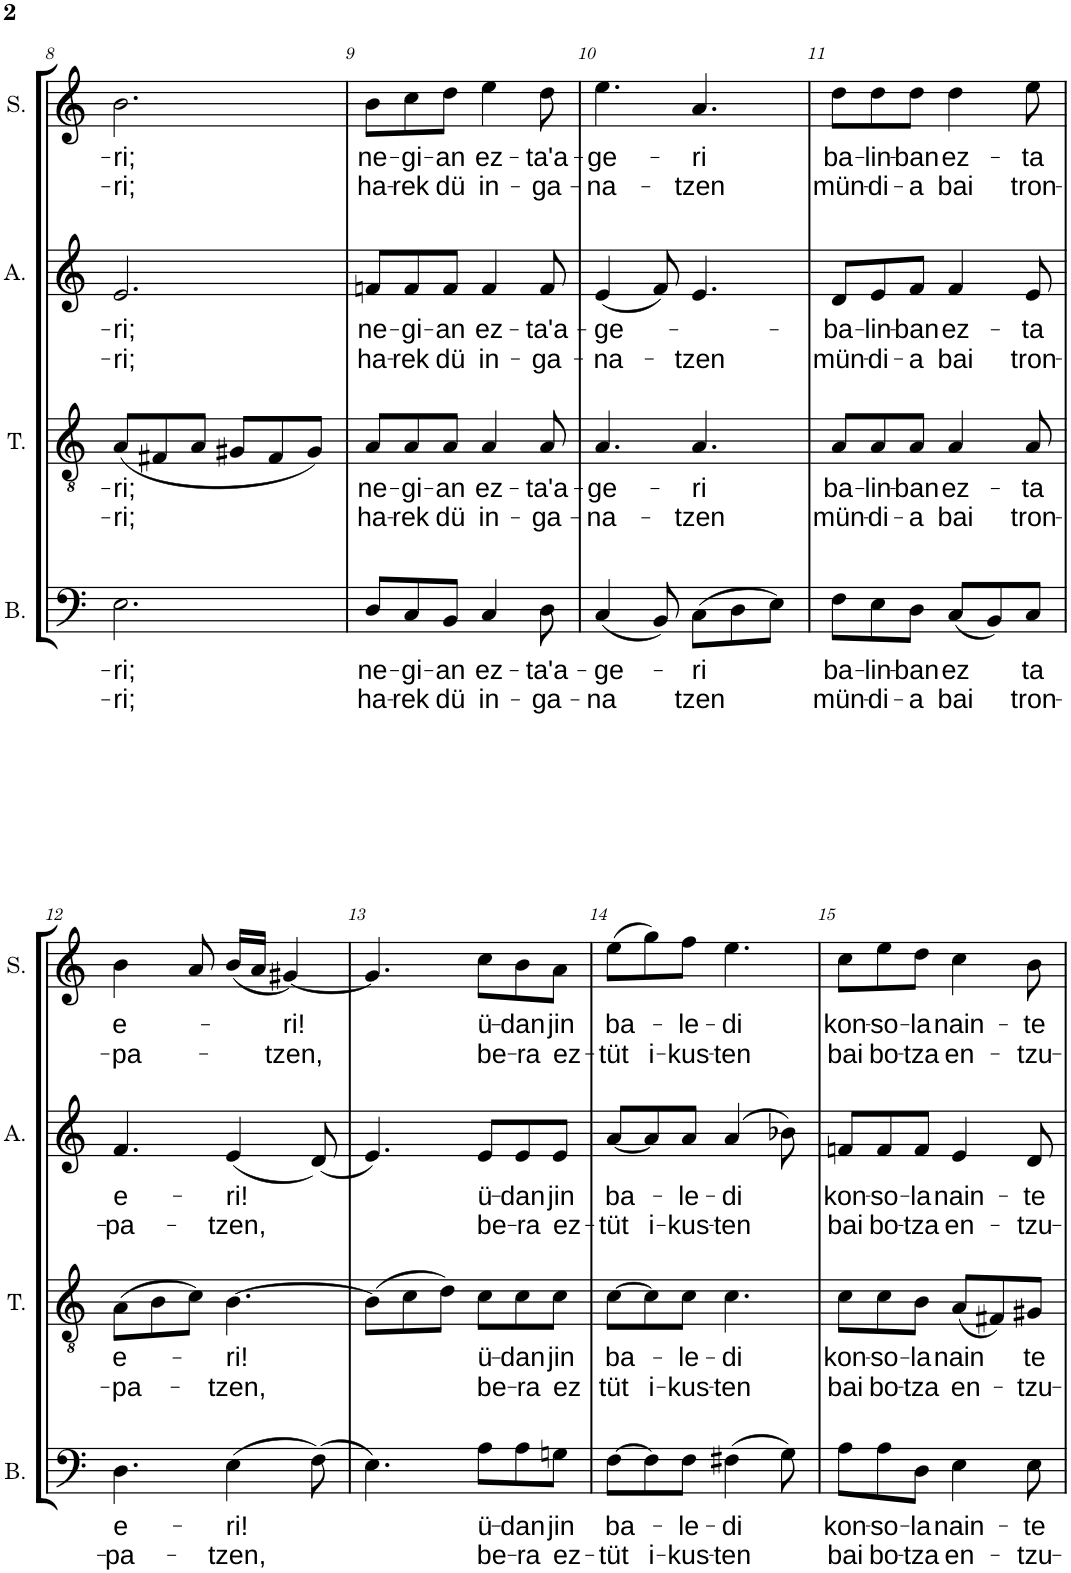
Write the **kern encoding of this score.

**kern	**text	**text	**kern	**text	**text	**kern	**text	**text	**kern	**text	**text
*part4	*part4	*part4	*part3	*part3	*part3	*part2	*part2	*part2	*part1	*part1	*part1
*staff4	*staff4	*staff4	*staff3	*staff3	*staff3	*staff2	*staff2	*staff2	*staff1	*staff1	*staff1
*I"Basse	*	*	*I"Ténor	*	*	*I"Alto	*	*	*I"Soprano	*	*
*I'B.	*	*	*I'T.	*	*	*I'A.	*	*	*I'S.	*	*
!!LO:PB:g=z
*clefF4	*	*	*clefGv2	*	*	*clefG2	*	*	*clefG2	*	*
*k[]	*	*	*k[]	*	*	*k[]	*	*	*k[]	*	*
*M6/8	*	*	*M6/8	*	*	*M6/8	*	*	*M6/8	*	*
=8	=8	=8	=8	=8	=8	=8	=8	=8	=8	=8	=8
!	!LO:LY:b	!LO:LY:b	!	!LO:LY:b	!LO:LY:b	!	!LO:LY:b	!LO:LY:b	!	!LO:LY:b	!LO:LY:b
2.E\	-ri;	-ri;	(8A/L	-ri;	-ri;	2.e/	-ri;	-ri;	2.b\	-ri;	-ri;
.	.	.	8F#X/	.	.	.	.	.	.	.	.
.	.	.	8A/J	.	.	.	.	.	.	.	.
.	.	.	8G#X/L	.	.	.	.	.	.	.	.
.	.	.	8F#/	.	.	.	.	.	.	.	.
.	.	.	8G#/J)	.	.	.	.	.	.	.	.
=9	=9	=9	=9	=9	=9	=9	=9	=9	=9	=9	=9
!	!LO:LY:b	!LO:LY:b	!	!LO:LY:b	!LO:LY:b	!	!LO:LY:b	!LO:LY:b	!	!LO:LY:b	!LO:LY:b
8D/L	ne-	ha-	8A/L	ne-	ha-	8fn/L	ne-	ha-	8b\L	ne-	ha-
!	!LO:LY:b	!LO:LY:b	!	!LO:LY:b	!LO:LY:b	!	!LO:LY:b	!LO:LY:b	!	!LO:LY:b	!LO:LY:b
8C/	-gi-	-rek	8A/	-gi-	-rek	8f/	-gi-	-rek	8cc\	-gi-	-rek
!	!LO:LY:b	!LO:LY:b	!	!LO:LY:b	!LO:LY:b	!	!LO:LY:b	!LO:LY:b	!	!LO:LY:b	!LO:LY:b
8BB/J	-an	dü	8A/J	-an	dü	8f/J	-an	dü	8dd\J	-an	dü
!	!LO:LY:b	!LO:LY:b	!	!LO:LY:b	!LO:LY:b	!	!LO:LY:b	!LO:LY:b	!	!LO:LY:b	!LO:LY:b
4C/	ez-	in-	4A/	ez-	in-	4f/	ez-	in-	4ee\	ez-	in-
!	!LO:LY:b	!LO:LY:b	!	!LO:LY:b	!LO:LY:b	!	!LO:LY:b	!LO:LY:b	!	!LO:LY:b	!LO:LY:b
8D\	-ta'a-	-ga-	8A/	-ta'a-	-ga-	8f/	-ta'a-	-ga-	8dd\	-ta'a-	-ga-
=10	=10	=10	=10	=10	=10	=10	=10	=10	=10	=10	=10
!	!LO:LY:b	!LO:LY:b	!	!LO:LY:b	!LO:LY:b	!	!LO:LY:b	!LO:LY:b	!	!LO:LY:b	!LO:LY:b
(4C/	-ge-	-na	4.A/	-ge-	-na-	(4e/	-ge-	-na-	4.ee\	-ge-	-na-
8BB/)	.	.	.	.	.	8f/)	.	.	.	.	.
!	!LO:LY:b	!LO:LY:b	!	!LO:LY:b	!LO:LY:b	!	!	!LO:LY:b	!	!LO:LY:b	!LO:LY:b
(8C\L	-ri	-tzen	4.A/	-ri	-tzen	4.e/	.	-tzen	4.a/	-ri	-tzen
8D\	.	.	.	.	.	.	.	.	.	.	.
8E\J)	.	.	.	.	.	.	.	.	.	.	.
=11	=11	=11	=11	=11	=11	=11	=11	=11	=11	=11	=11
!	!LO:LY:b	!LO:LY:b	!	!LO:LY:b	!LO:LY:b	!	!LO:LY:b	!LO:LY:b	!	!LO:LY:b	!LO:LY:b
8F\L	ba-	mün-	8A/L	ba-	mün-	8d/L	ba-	mün-	8dd\L	ba-	mün-
!	!LO:LY:b	!LO:LY:b	!	!LO:LY:b	!LO:LY:b	!	!LO:LY:b	!LO:LY:b	!	!LO:LY:b	!LO:LY:b
8E\	-lin-	-di-	8A/	-lin-	-di-	8e/	-lin-	-di-	8dd\	-lin-	-di-
!	!LO:LY:b	!LO:LY:b	!	!LO:LY:b	!LO:LY:b	!	!LO:LY:b	!LO:LY:b	!	!LO:LY:b	!LO:LY:b
8D\J	-ban	-a	8A/J	-ban	-a	8f/J	-ban	-a	8dd\J	-ban	-a
!	!LO:LY:b	!LO:LY:b	!	!LO:LY:b	!LO:LY:b	!	!LO:LY:b	!LO:LY:b	!	!LO:LY:b	!LO:LY:b
(8C/L	ez	bai	4A/	ez-	bai	4f/	ez-	bai	4dd\	ez-	bai
8BB/)	.	.	.	.	.	.	.	.	.	.	.
!	!LO:LY:b	!LO:LY:b	!	!LO:LY:b	!LO:LY:b	!	!LO:LY:b	!LO:LY:b	!	!LO:LY:b	!LO:LY:b
8C/J	-ta	tron-	8A/	-ta	tron-	8e/	-ta	tron-	8ee\	-ta	tron-
!!LO:LB:g=z
=12	=12	=12	=12	=12	=12	=12	=12	=12	=12	=12	=12
!	!LO:LY:b	!LO:LY:b	!	!LO:LY:b	!LO:LY:b	!	!LO:LY:b	!LO:LY:b	!	!LO:LY:b	!LO:LY:b
4.D\	e-	-pa-	(8A\L	e-	-pa-	4.f/	e-	-pa-	4b\	e-	-pa-
.	.	.	8B\	.	.	.	.	.	.	.	.
.	.	.	8c\J)	.	.	.	.	.	8a/	.	.
!	!LO:LY:b	!LO:LY:b	!	!LO:LY:b	!LO:LY:b	!	!LO:LY:b	!LO:LY:b	!	!	!
(4E\	-ri!	-tzen,	[4.B\	-ri!	-tzen,	(4e/	-ri!	-tzen,	(16b/LL	.	.
.	.	.	.	.	.	.	.	.	16a/JJ	.	.
!	!	!	!	!	!	!	!	!	!	!LO:LY:b	!LO:LY:b
.	.	.	.	.	.	.	.	.	[4g#X/)	-ri!	-tzen,
(8F\)	.	.	.	.	.	(8d/)	.	.	.	.	.
=13	=13	=13	=13	=13	=13	=13	=13	=13	=13	=13	=13
4.E\)	.	.	(8B\L]	.	.	4.e/)	.	.	4.g#/]	.	.
.	.	.	8c\	.	.	.	.	.	.	.	.
.	.	.	8d\J)	.	.	.	.	.	.	.	.
!	!LO:LY:b	!LO:LY:b	!	!LO:LY:b	!LO:LY:b	!	!LO:LY:b	!LO:LY:b	!	!LO:LY:b	!LO:LY:b
8A\L	ü-	be-	8c\L	ü-	be-	8e/L	ü-	be-	8cc\L	ü-	be-
!	!LO:LY:b	!LO:LY:b	!	!LO:LY:b	!LO:LY:b	!	!LO:LY:b	!LO:LY:b	!	!LO:LY:b	!LO:LY:b
8A\	-dan	-ra	8c\	-dan	-ra	8e/	-dan	-ra	8b\	-dan	-ra
!	!LO:LY:b	!LO:LY:b	!	!LO:LY:b	!LO:LY:b	!	!LO:LY:b	!LO:LY:b	!	!LO:LY:b	!LO:LY:b
8Gn\J	jin	ez-	8c\J	jin	ez	8e/J	jin	ez-	8a\J	jin	ez-
=14	=14	=14	=14	=14	=14	=14	=14	=14	=14	=14	=14
!	!LO:LY:b	!LO:LY:b	!	!LO:LY:b	!LO:LY:b	!	!LO:LY:b	!LO:LY:b	!	!LO:LY:b	!LO:LY:b
[8F\L	ba-	-tüt	[8c\L	ba-	-tüt	[8a/L	ba-	-tüt	(8ee\L	ba-	-tüt
!	!	!LO:LY:b	!	!	!LO:LY:b	!	!	!LO:LY:b	!	!	!LO:LY:b
8F\]	.	i-	8c\]	.	i-	8a/]	.	i-	8gg\)	.	i-
!	!LO:LY:b	!LO:LY:b	!	!LO:LY:b	!LO:LY:b	!	!LO:LY:b	!LO:LY:b	!	!LO:LY:b	!LO:LY:b
8F\J	-le-	-kus-	8c\J	-le-	-kus-	8a/J	-le-	-kus-	8ff\J	-le-	-kus-
!	!LO:LY:b	!LO:LY:b	!	!LO:LY:b	!LO:LY:b	!	!LO:LY:b	!LO:LY:b	!	!LO:LY:b	!LO:LY:b
(4F#X\	-di	-ten	4.c\	-di	-ten	(4a/	-di	-ten	4.ee\	-di	-ten
8G\)	.	.	.	.	.	8b-X\)	.	.	.	.	.
=15	=15	=15	=15	=15	=15	=15	=15	=15	=15	=15	=15
!	!LO:LY:b	!LO:LY:b	!	!LO:LY:b	!LO:LY:b	!	!LO:LY:b	!LO:LY:b	!	!LO:LY:b	!LO:LY:b
8A\L	kon-	bai	8c\L	kon-	bai	8fn/L	kon-	bai	8cc\L	kon-	bai
!	!LO:LY:b	!LO:LY:b	!	!LO:LY:b	!LO:LY:b	!	!LO:LY:b	!LO:LY:b	!	!LO:LY:b	!LO:LY:b
8A\	-so-	bo-	8c\	-so-	bo-	8f/	-so-	bo-	8ee\	-so-	bo-
!	!LO:LY:b	!LO:LY:b	!	!LO:LY:b	!LO:LY:b	!	!LO:LY:b	!LO:LY:b	!	!LO:LY:b	!LO:LY:b
8D\J	-la	-tza	8B\J	-la	-tza	8f/J	-la	-tza	8dd\J	-la	-tza
!	!LO:LY:b	!LO:LY:b	!	!LO:LY:b	!LO:LY:b	!	!LO:LY:b	!LO:LY:b	!	!LO:LY:b	!LO:LY:b
4E\	nain-	en-	(8A/L	nain	en-	4e/	nain-	en-	4cc\	nain-	en-
.	.	.	8F#X/)	.	.	.	.	.	.	.	.
!	!LO:LY:b	!LO:LY:b	!	!LO:LY:b	!LO:LY:b	!	!LO:LY:b	!LO:LY:b	!	!LO:LY:b	!LO:LY:b
8E\	-te	-tzu-	8G#X/J	-te	-tzu-	8d/	-te	-tzu-	8b\	-te	-tzu-
=	=	=	=	=	=	=	=	=	=	=	=
*-	*-	*-	*-	*-	*-	*-	*-	*-	*-	*-	*-
